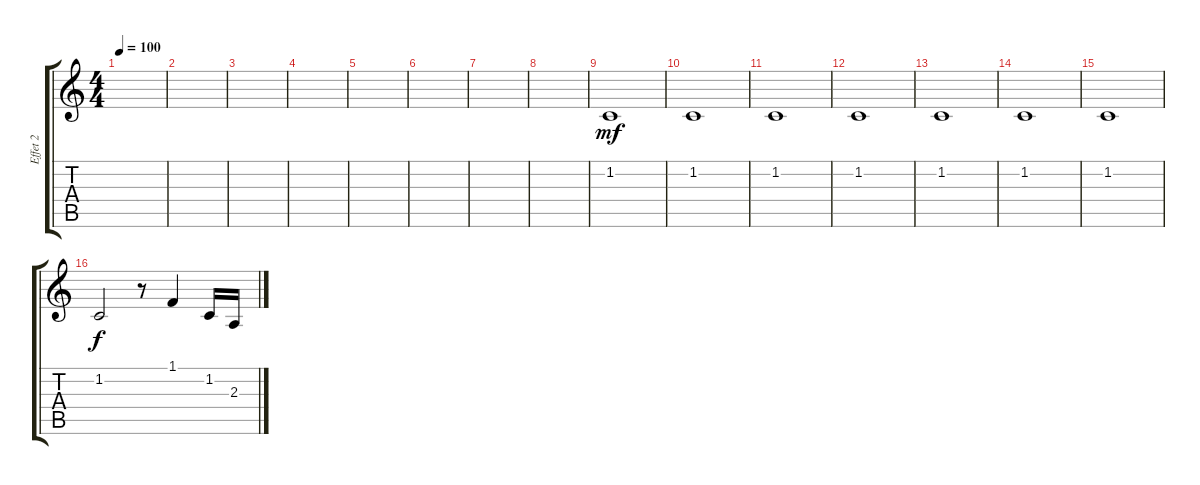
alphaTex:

\track ("Effet 2" "Effet 2") {instrument bassoon}
\staff {score tabs}
\tuning (E4 B3 G3 D3 A2 E2) {hide}
\ts (4 4)
\tempo 100
\clef g2
\ks c
|
|
|
|
|
|
|
|
1.2.1{dy mf} |
1.2.1 |
1.2.1 |
1.2.1 |
1.2.1 |
1.2.1 |
1.2.1 |
1.2.2{dy f} r.8 1.1.4 1.2.16 2.3.16
